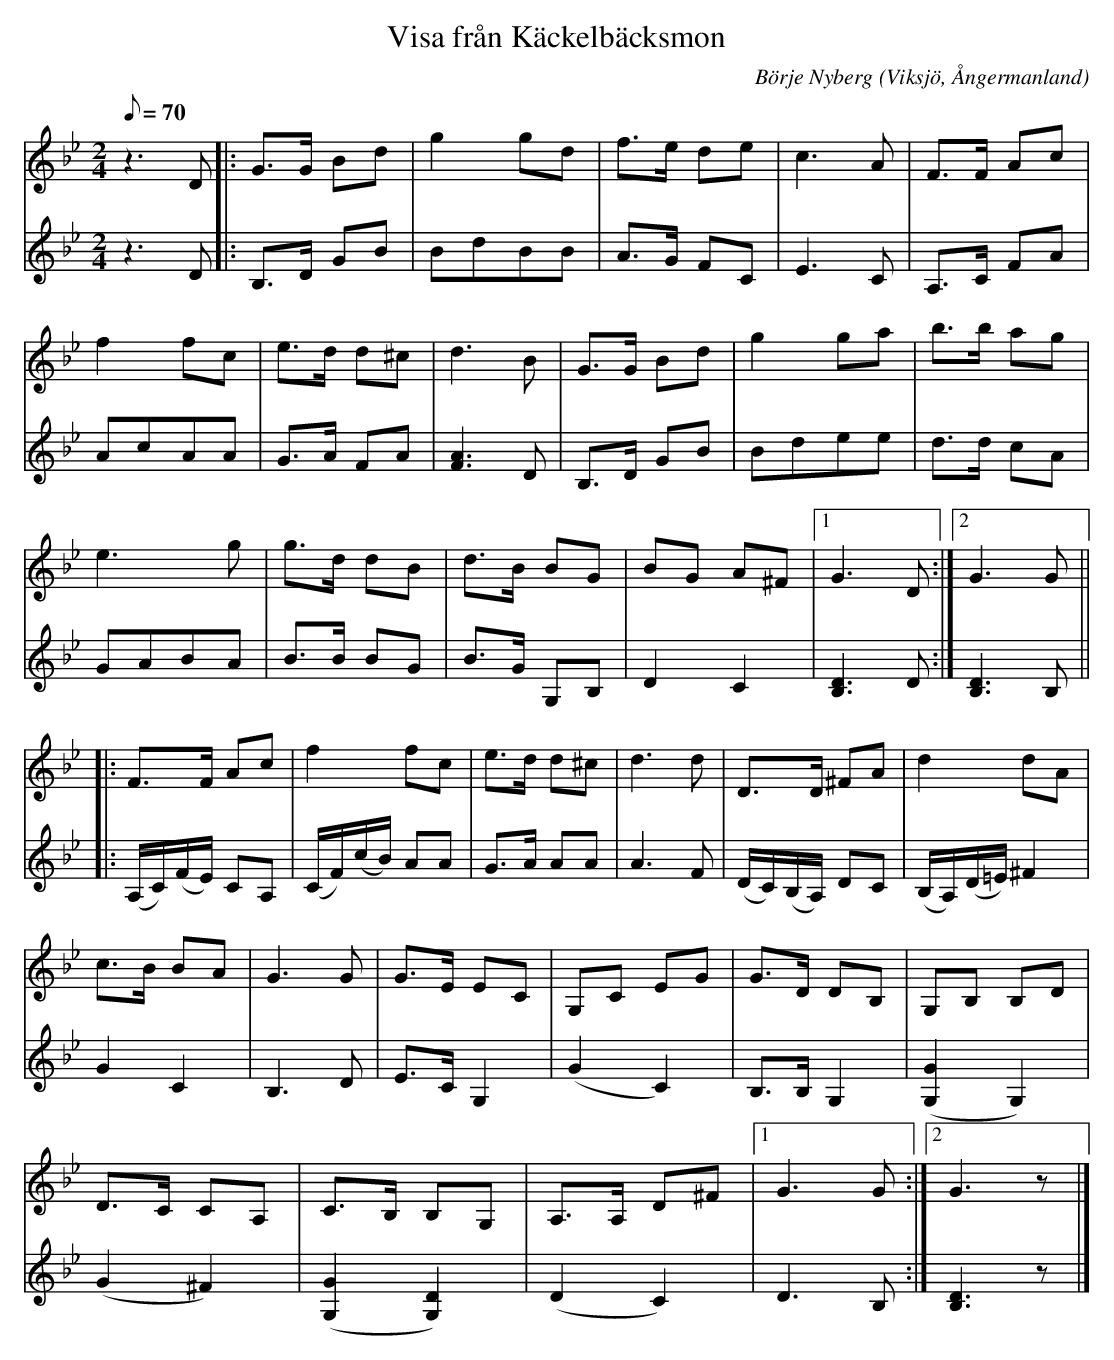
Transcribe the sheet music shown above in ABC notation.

X:1
T:Visa från Käckelbäcksmon
C:Börje Nyberg
O:Viksjö, Ångermanland
M:2/4
L:1/8
Q:70
K:Gm
V:1
z2> D2|: G>G Bd | g2 gd | f>e de | c2>A2 | F>F Ac |
f2 fc | e>d d^c | d2>B2 | G>G Bd |g2 ga | b>b ag |
e2> g2 | g>d dB |d>B BG |BG A^F |1 G2> D2 :|2 G2> G2 ||
|: F>F Ac | f2 fc | e>d d^c | d2>d2 | D>D ^FA | d2 dA |
c>B BA |G2> G2 | G>E EC | G,C EG | G>D DB, | G,B, B,D |
D>C CA, | C>B, B,G, | A,>A, D^F |1 G2> G2 :|2 G2> z2 |]
V:2
z2> D2 |: B,>D GB| BdBB | A>G FC | E2>C2 | A,>C FA |
AcAA | G>A FA | [A2F2]> D2 | B,>D GB | Bdee | d>d cA |
GABA | B>B BG | B>G G,B, | D2C2 | [D2B,2]> D2 :| [D2B,2]> B,2 ||
|: (A,/2C/2)(F/2E/2) CA, | (C/2F/2)(c/2B/2) AA | G>A AA | A2> F2 | (D/2C/2)(B,/2A,/2) DC | (B,/2A,/2)(D/2=E/2) ^F2 |
G2 C2 | B,2> D2 | E>C G,2 |(G2 C2) | B,>B, G,2 | ([G,2G2] G,2) |
(G2 ^F2) | ([G2G,2] [D2G,2]) | (D2 C2) | D2> B,2 :| [D2B,2]> z2 |]
